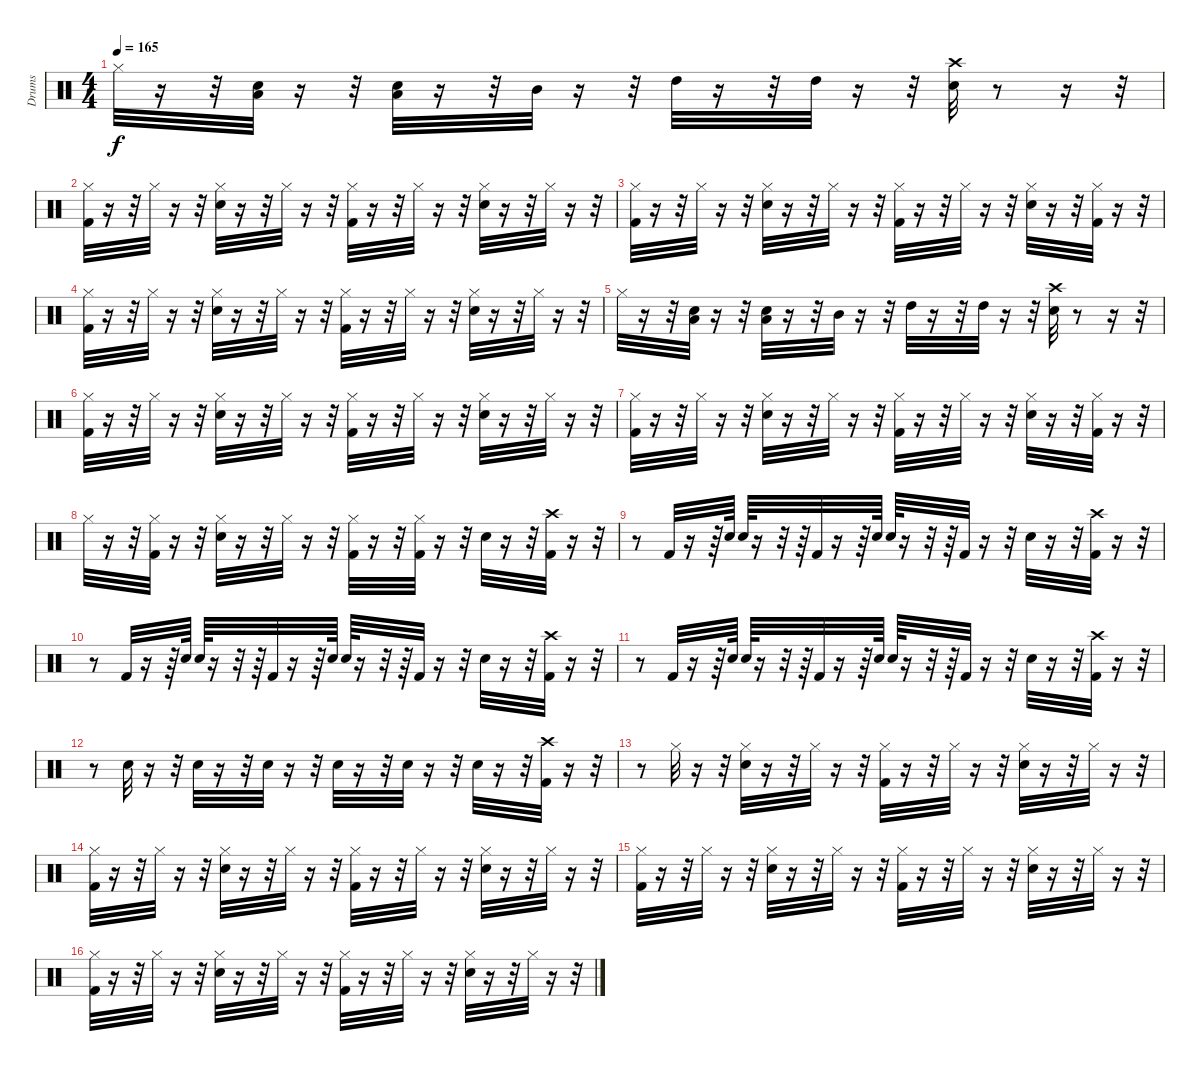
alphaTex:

\track ("Drums" "Drums") {instrument percussion}
\staff {score}
\articulation defaults
\ts (4 4)
\tempo 165
\clef neutral
\ks c "Hi-Hat (closed)".32{dy f}
r.16 r.32 ("Low Tom (hit)" "Snare (hit) 2").32 r.16 r.32 ("Low Tom (hit)" "Snare (hit) 2").32 r.16 r.32 "Mid Tom (hit)".32 r.16 r.32 "High Tom (hit)".32 r.16 r.32 "High Tom (hit)".32 r.16 r.32 ("Crash high (hit)" "Snare (hit) 2").32 r.8 r.16 r.32 |
("Kick (hit) 2" "Hi-Hat (closed)").32 r.16 r.32 "Hi-Hat (closed)".32 r.16 r.32 ("Snare (hit) 2" "Hi-Hat (closed)").32 r.16 r.32 "Hi-Hat (closed)".32 r.16 r.32 ("Hi-Hat (closed)" "Kick (hit) 2").32 r.16 r.32 "Hi-Hat (closed)".32 r.16 r.32 ("Hi-Hat (closed)" "Snare (hit) 2").32 r.16 r.32 "Hi-Hat (closed)".32 r.16 r.32 |
("Kick (hit) 2" "Hi-Hat (closed)").32 r.16 r.32 "Hi-Hat (closed)".32 r.16 r.32 ("Snare (hit) 2" "Hi-Hat (closed)").32 r.16 r.32 "Hi-Hat (closed)".32 r.16 r.32 ("Hi-Hat (closed)" "Kick (hit) 2").32 r.16 r.32 "Hi-Hat (closed)".32 r.16 r.32 ("Hi-Hat (closed)" "Snare (hit) 2").32 r.16 r.32 ("Kick (hit) 2" "Hi-Hat (closed)").32 r.16 r.32 |
("Kick (hit) 2" "Hi-Hat (closed)").32 r.16 r.32 "Hi-Hat (closed)".32 r.16 r.32 ("Snare (hit) 2" "Hi-Hat (closed)").32 r.16 r.32 "Hi-Hat (closed)".32 r.16 r.32 ("Hi-Hat (closed)" "Kick (hit) 2").32 r.16 r.32 "Hi-Hat (closed)".32 r.16 r.32 ("Hi-Hat (closed)" "Snare (hit) 2").32 r.16 r.32 "Hi-Hat (closed)".32 r.16 r.32 |
"Hi-Hat (closed)".32 r.16 r.32 ("Low Tom (hit)" "Snare (hit) 2").32 r.16 r.32 ("Low Tom (hit)" "Snare (hit) 2").32 r.16 r.32 "Mid Tom (hit)".32 r.16 r.32 "High Tom (hit)".32 r.16 r.32 "High Tom (hit)".32 r.16 r.32 ("Crash high (hit)" "Snare (hit) 2").32 r.8 r.16 r.32 |
("Kick (hit) 2" "Hi-Hat (closed)").32 r.16 r.32 "Hi-Hat (closed)".32 r.16 r.32 ("Snare (hit) 2" "Hi-Hat (closed)").32 r.16 r.32 "Hi-Hat (closed)".32 r.16 r.32 ("Hi-Hat (closed)" "Kick (hit) 2").32 r.16 r.32 "Hi-Hat (closed)".32 r.16 r.32 ("Hi-Hat (closed)" "Snare (hit) 2").32 r.16 r.32 "Hi-Hat (closed)".32 r.16 r.32 |
("Kick (hit) 2" "Hi-Hat (closed)").32 r.16 r.32 "Hi-Hat (closed)".32 r.16 r.32 ("Snare (hit) 2" "Hi-Hat (closed)").32 r.16 r.32 "Hi-Hat (closed)".32 r.16 r.32 ("Hi-Hat (closed)" "Kick (hit) 2").32 r.16 r.32 "Hi-Hat (closed)".32 r.16 r.32 ("Hi-Hat (closed)" "Snare (hit) 2").32 r.16 r.32 ("Kick (hit) 2" "Hi-Hat (closed)").32 r.16 r.32 |
"Hi-Hat (closed)".32 r.16 r.32 ("Hi-Hat (closed)" "Kick (hit) 2").32 r.16 r.32 ("Snare (hit) 2" "Hi-Hat (closed)").32 r.16 r.32 "Hi-Hat (closed)".32 r.16 r.32 ("Hi-Hat (closed)" "Kick (hit) 2").32 r.16 r.32 ("Hi-Hat (closed)" "Kick (hit) 2").32 r.16 r.32 "Snare (hit) 2".32 r.16 r.32 ("Crash high (hit)" "Kick (hit) 2").32 r.16 r.32 |
r.8 "Kick (hit) 2".32 r.16 r.64 "Snare (hit) 2".64 "Snare (hit) 2".64 r.16 r.32 r.64 "Kick (hit) 2".32 r.16 r.64 "Snare (hit) 2".64 "Snare (hit) 2".64 r.16 r.32 r.64 "Kick (hit) 2".32 r.16 r.32 "Snare (hit) 2".32 r.16 r.32 ("Crash high (hit)" "Kick (hit) 2").32 r.16 r.32 |
r.8 "Kick (hit) 2".32 r.16 r.64 "Snare (hit) 2".64 "Snare (hit) 2".64 r.16 r.32 r.64 "Kick (hit) 2".32 r.16 r.64 "Snare (hit) 2".64 "Snare (hit) 2".64 r.16 r.32 r.64 "Kick (hit) 2".32 r.16 r.32 "Snare (hit) 2".32 r.16 r.32 ("Crash high (hit)" "Kick (hit) 2").32 r.16 r.32 |
r.8 "Kick (hit) 2".32 r.16 r.64 "Snare (hit) 2".64 "Snare (hit) 2".64 r.16 r.32 r.64 "Kick (hit) 2".32 r.16 r.64 "Snare (hit) 2".64 "Snare (hit) 2".64 r.16 r.32 r.64 "Kick (hit) 2".32 r.16 r.32 "Snare (hit) 2".32 r.16 r.32 ("Crash high (hit)" "Kick (hit) 2").32 r.16 r.32 |
r.8 "Snare (hit) 2".32 r.16 r.32 "Snare (hit) 2".32 r.16 r.32 "Snare (hit) 2".32 r.16 r.32 "Snare (hit) 2".32 r.16 r.32 "Snare (hit) 2".32 r.16 r.32 "Snare (hit) 2".32 r.16 r.32 ("Crash high (hit)" "Kick (hit) 2").32 r.16 r.32 |
r.8 "Hi-Hat (closed)".32 r.16 r.32 ("Snare (hit) 2" "Hi-Hat (closed)").32 r.16 r.32 "Hi-Hat (closed)".32 r.16 r.32 ("Kick (hit) 2" "Hi-Hat (closed)").32 r.16 r.32 "Hi-Hat (closed)".32 r.16 r.32 ("Snare (hit) 2" "Hi-Hat (closed)").32 r.16 r.32 "Hi-Hat (closed)".32 r.16 r.32 |
("Kick (hit) 2" "Hi-Hat (closed)").32 r.16 r.32 "Hi-Hat (closed)".32 r.16 r.32 ("Snare (hit) 2" "Hi-Hat (closed)").32 r.16 r.32 "Hi-Hat (closed)".32 r.16 r.32 ("Kick (hit) 2" "Hi-Hat (closed)").32 r.16 r.32 "Hi-Hat (closed)".32 r.16 r.32 ("Snare (hit) 2" "Hi-Hat (closed)").32 r.16 r.32 "Hi-Hat (closed)".32 r.16 r.32 |
("Kick (hit) 2" "Hi-Hat (closed)").32 r.16 r.32 "Hi-Hat (closed)".32 r.16 r.32 ("Snare (hit) 2" "Hi-Hat (closed)").32 r.16 r.32 "Hi-Hat (closed)".32 r.16 r.32 ("Kick (hit) 2" "Hi-Hat (closed)").32 r.16 r.32 "Hi-Hat (closed)".32 r.16 r.32 ("Snare (hit) 2" "Hi-Hat (closed)").32 r.16 r.32 "Hi-Hat (closed)".32 r.16 r.32 |
("Kick (hit) 2" "Hi-Hat (closed)").32 r.16 r.32 "Hi-Hat (closed)".32 r.16 r.32 ("Snare (hit) 2" "Hi-Hat (closed)").32 r.16 r.32 "Hi-Hat (closed)".32 r.16 r.32 ("Kick (hit) 2" "Hi-Hat (closed)").32 r.16 r.32 "Hi-Hat (closed)".32 r.16 r.32 ("Snare (hit) 2" "Hi-Hat (closed)").32 r.16 r.32 "Hi-Hat (closed)".32 r.16 r.32
